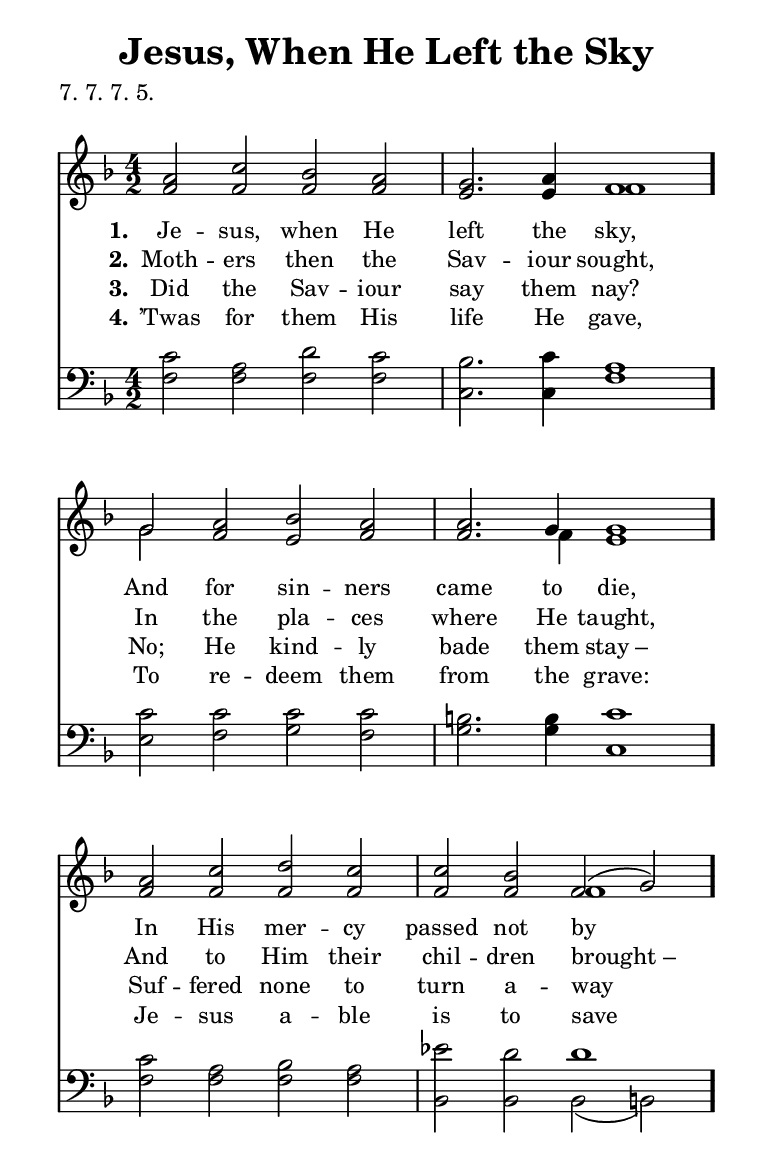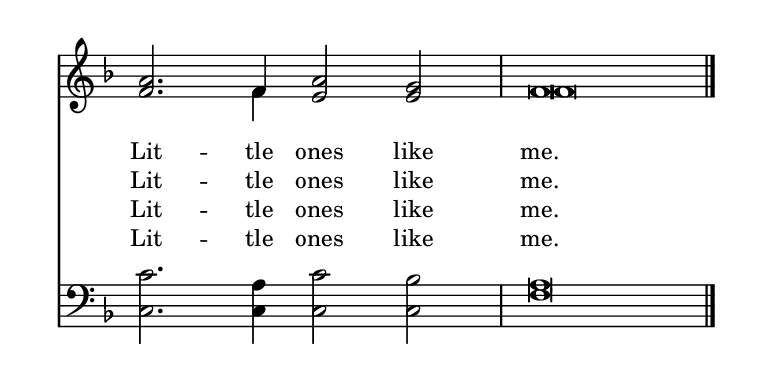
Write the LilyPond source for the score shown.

\include "common/global.ily"
\paper {
  \include "common/paper.ily"
  ragged-last-bottom = ##t
}

\header{
  %children
  hymnnumber = "347"
  title = "Jesus, When He Left the Sky"
  tunename = ""
  meter = "7. 7. 7. 5."
  poet = ""
  composer = ""
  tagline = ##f
}

global = {
  \include "common/overrides.ily"
  \override Staff.TimeSignature.style = #'numbered
  \time 4/2
  \override Score.MetronomeMark.transparent = ##t % hide all fermata changes too
  \tempo 2=80
  \key f \major
  \autoBeamOff
}

notesSoprano = {
\global
\relative c'' {

  a2 c bes a | g2. a4 f1 |
  g2 a bes a | a2. g4 g1 |
  a2 c d c | c bes f( g) |
  a2. f4 a2 g | f\breve % original has f1

  \bar "|."

}
}

notesAlto = {
\global
\relative e' {

  f2 f f f | e2. e4 f1 |
  g2 f e f | f2. f4 e1 |
  f2 f f f | f f f1 |
  f2. f4 e2 e | f\breve |

}
}

notesTenor = {
\global
\relative a {

  c2 a d c | bes2. c4 a1 |
  c2 c c c | b2. b4 c1 |
  c2 a bes a | ees' d d1 |
  c2. a4 c2 bes | a\breve |

}
}

notesBass = {
\global
\relative f {

  f2 f f f | c2. c4 f1 |
  e2 f g f | g2. g4 c,1 |
  f2 f f f | bes, bes bes2( b) |
  c2. c4 c2 c | f\breve |

}
}

wordsA = \lyricmode {
\set stanza = "1."

Je -- sus, when He left the sky, \bar "."
And for sin -- ners came to die, \bar "."
In His mer -- cy passed not by \bar "."
Lit -- tle ones like me. \bar "."

}

wordsB = \lyricmode {
\set stanza = "2."

Moth -- ers then the Sav -- iour sought,
In the pla -- ces where He taught,
And to Him their chil -- dren brought_–
Lit -- tle ones like me.

}

wordsC = \lyricmode {
\set stanza = "3."

Did the Sav -- iour say them nay?
No; He kind -- ly bade them stay_–
Suf -- fered none to turn a -- way
Lit -- tle ones like me.

}

wordsD = \lyricmode {
\set stanza = "4."

’Twas for them His life He gave,
To re -- deem them from the grave:
Je -- sus a -- ble is to save
Lit -- tle ones like me.

}

\score {
  \context ChoirStaff <<
    \context Staff = upper <<
      \set Staff.autoBeaming = ##f
      \set ChoirStaff.systemStartDelimiter = #'SystemStartBar
      \set ChoirStaff.printPartCombineTexts = ##f
      \partcombine #'(2 . 11) \notesSoprano \notesAlto
      \context NullVoice = sopranos { \voiceOne << \notesSoprano >> }
      \context Lyrics = one   \lyricsto sopranos \wordsA
      \context Lyrics = two   \lyricsto sopranos \wordsB
      \context Lyrics = three \lyricsto sopranos \wordsC
      \context Lyrics = four  \lyricsto sopranos \wordsD
    >>
    \context Staff = men <<
      \set Staff.autoBeaming = ##f
      \clef bass
      \set ChoirStaff.printPartCombineTexts = ##f
      \partcombine #'(2 . 11) \notesTenor \notesBass
    >>
  >>
  \layout {
    \include "common/layout.ily"
  }
  #(cond ((ly:get-option 'eog-midi-permitted) #{ \midi{
    \include "common/midi.ily"
  } #}))
}

\version "2.19.49"  % necessary for upgrading to future LilyPond versions.

% vi:set et ts=2 sw=2 ai nocindent syntax=lilypond:
